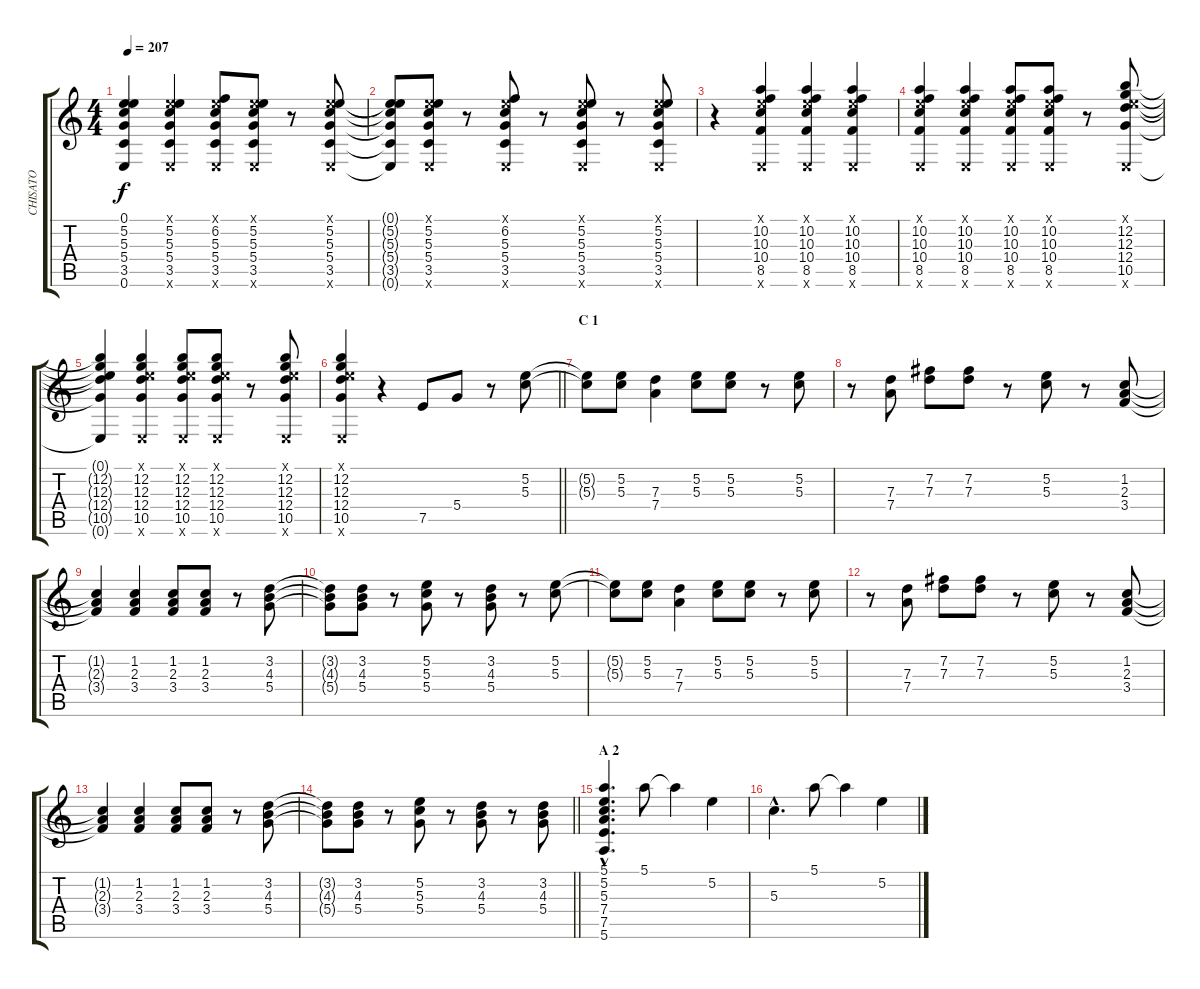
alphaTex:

\track ("CHISATO" "CHISATO") {instrument distortionguitar}
\staff {score tabs}
\tuning (E4 B3 G3 D3 A2 E2) {hide}
\ts (4 4)
\tempo 207
\clef g2
\ks c
(0.1{t} 5.2{t} 5.3{t} 5.4{t} 3.5{t} 0.6{t}).4{dy f} (0.1{x} 5.2 5.3 5.4 3.5 0.6{x}).4 (0.1{x} 6.2 5.3 5.4 3.5 0.6{x}).8 (0.1{x} 5.2 5.3 5.4 3.5 0.6{x}).8 r.8 (0.1{x} 5.2 5.3 5.4 3.5 0.6{x}).8 |
(0.1{t} 5.2{t} 5.3{t} 5.4{t} 3.5{t} 0.6{t}).8 (0.1{x} 5.2 5.3 5.4 3.5 0.6{x}).8 r.8 (0.1{x} 6.2 5.3 5.4 3.5 0.6{x}).8 r.8 (0.1{x} 5.2 5.3 5.4 3.5 0.6{x}).8 r.8 (0.1{x} 5.2 5.3 5.4 3.5 0.6{x}).8 |
r.4 (0.1{x} 10.2 10.3 10.4 8.5 0.6{x}).4 (0.1{x} 10.2 10.3 10.4 8.5 0.6{x}).4 (0.1{x} 10.2 10.3 10.4 8.5 0.6{x}).4 |
(0.1{x} 10.2 10.3 10.4 8.5 0.6{x}).4 (0.1{x} 10.2 10.3 10.4 8.5 0.6{x}).4 (0.1{x} 10.2 10.3 10.4 8.5 0.6{x}).8 (0.1{x} 10.2 10.3 10.4 8.5 0.6{x}).8 r.8 (0.1{x} 12.2 12.3 12.4 10.5 0.6{x}).8 |
(0.1{t} 12.2{t} 12.3{t} 12.4{t} 10.5{t} 0.6{t}).4 (0.1{x} 12.2 12.3 12.4 10.5 0.6{x}).4 (0.1{x} 12.2 12.3 12.4 10.5 0.6{x}).8 (0.1{x} 12.2 12.3 12.4 10.5 0.6{x}).8 r.8 (0.1{x} 12.2 12.3 12.4 10.5 0.6{x}).8 |
\barLineRight lightlight
(0.1{x} 12.2 12.3 12.4 10.5 0.6{x}).4 r.4 7.5.8 5.4.8 r.8 (5.2 5.3).8 |
\section ("" "C 1")
(5.2{t} 5.3{t}).8 (5.2 5.3).8 (7.3 7.4).4 (5.2 5.3).8 (5.2 5.3).8 r.8 (5.2 5.3).8 |
r.8 (7.3 7.4).8 (7.2 7.3).8 (7.2 7.3).8 r.8 (5.2 5.3).8 r.8 (1.2 2.3 3.4).8 |
(1.2{t} 2.3{t} 3.4{t}).4 (1.2 2.3 3.4).4 (1.2 2.3 3.4).8 (1.2 2.3 3.4).8 r.8 (3.2 4.3 5.4).8 |
(3.2{t} 4.3{t} 5.4{t}).8 (3.2 4.3 5.4).8 r.8 (5.2 5.3 5.4).8 r.8 (3.2 4.3 5.4).8 r.8 (5.2 5.3).8 |
(5.2{t} 5.3{t}).8 (5.2 5.3).8 (7.3 7.4).4 (5.2 5.3).8 (5.2 5.3).8 r.8 (5.2 5.3).8 |
r.8 (7.3 7.4).8 (7.2 7.3).8 (7.2 7.3).8 r.8 (5.2 5.3).8 r.8 (1.2 2.3 3.4).8 |
(1.2{t} 2.3{t} 3.4{t}).4 (1.2 2.3 3.4).4 (1.2 2.3 3.4).8 (1.2 2.3 3.4).8 r.8 (3.2 4.3 5.4).8 |
\barLineRight lightlight
(3.2{t} 4.3{t} 5.4{t}).8 (3.2 4.3 5.4).8 r.8 (5.2 5.3 5.4).8 r.8 (3.2 4.3 5.4).8 r.8 (3.2 4.3 5.4).8 |
\section ("" "A 2")
(5.1{hac} 5.2{hac} 5.3{hac} 7.4{hac} 7.5{hac} 5.6{hac}).4{d volume 10 instrument electricguitarclean} 5.1.8 5.1{t}.4 5.2.4 |
5.3{hac}.4{d} 5.1.8 5.1{t}.4 5.2.4
